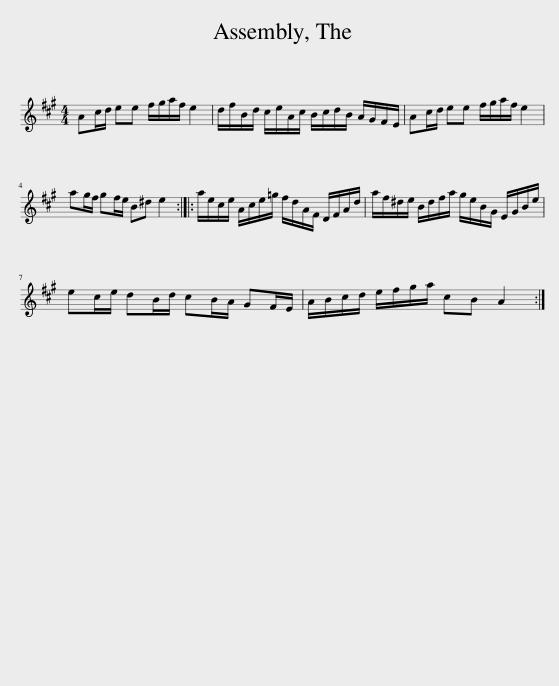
X:1
L:1/8
M:4/4
I:linebreak $
K:A
V:1 treble
V:1
 Ac/d/ ee f/g/a/f/ e2 | d/f/B/d/ c/e/A/c/ B/c/d/B/ A/G/F/E/ | Ac/d/ ee f/g/a/f/ e2 |$ ag/f/ gf/e/ B^d e2 :: a/e/c/e/ A/c/e/=g/ f/d/A/F/ D/F/A/d/ | %5
 a/f/^d/e/ B/d/f/a/ g/e/B/G/ E/G/B/e/ |$ ec/e/ dB/d/ cB/A/ GF/E/ | A/B/c/d/ e/f/g/a/ cB A2 :| %8
